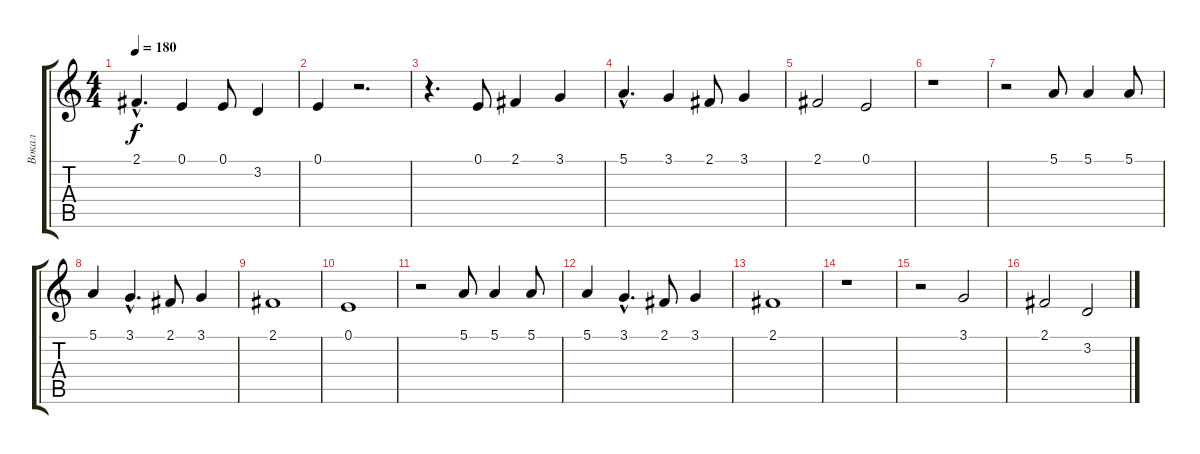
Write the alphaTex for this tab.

\track ("Вокал" "Вокал") {instrument violin}
\staff {score tabs}
\tuning (E4 B3 G3 D3 A2 E2) {hide}
\ts (4 4)
\tempo 180
\clef g2
\ks c
2.1{hac}.4{d dy f} 0.1.4 0.1.8 3.2.4 |
0.1.4 r.2{d} |
r.4{d} 0.1.8 2.1.4 3.1.4 |
5.1{hac}.4{d} 3.1.4 2.1.8 3.1.4 |
2.1.2 0.1.2 |
r.1 |
r.2 5.1.8 5.1.4 5.1.8 |
5.1.4 3.1{hac}.4{d} 2.1.8 3.1.4 |
2.1.1 |
0.1.1 |
r.2 5.1.8 5.1.4 5.1.8 |
5.1.4 3.1{hac}.4{d} 2.1.8 3.1.4 |
2.1.1 |
r.1 |
r.2 3.1.2 |
2.1.2 3.2.2
